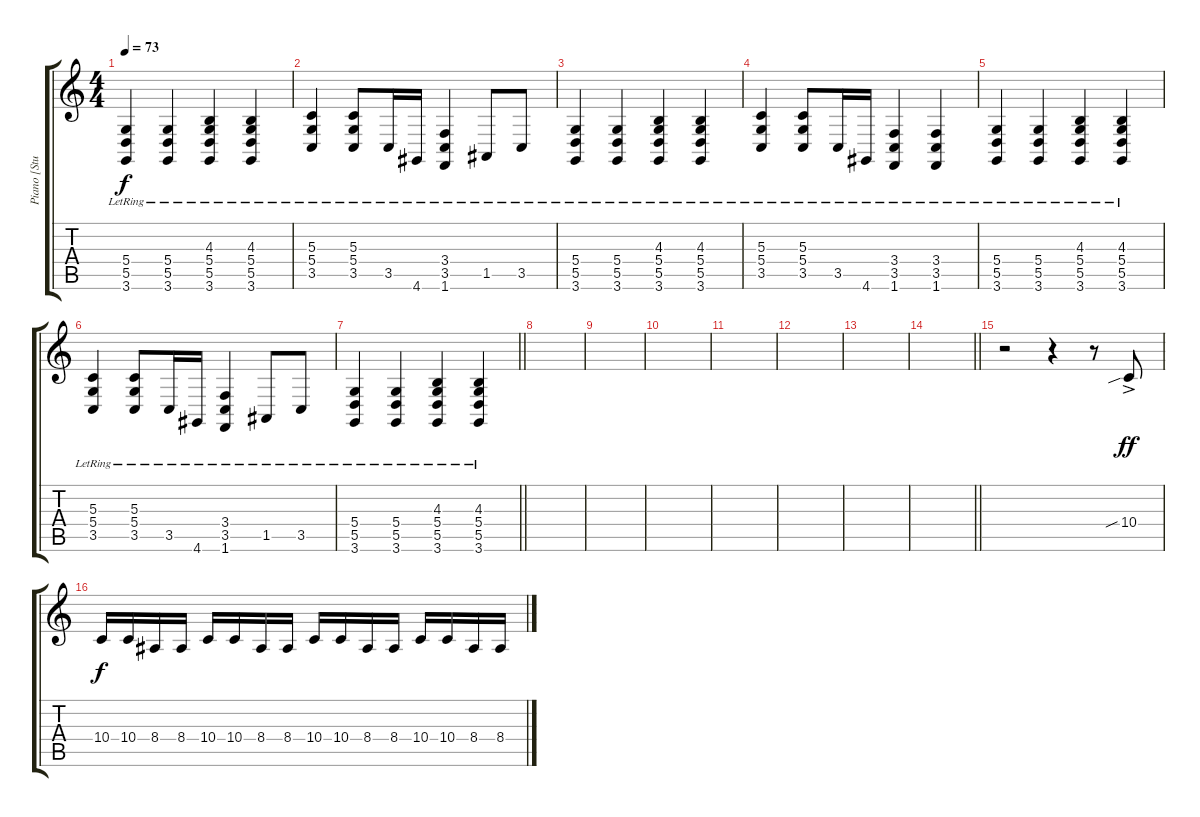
\track ("Piano [Studio]" "Piano [Stu") {instrument acousticgrandpiano}
\staff {score tabs}
\tuning (E4 B3 G3 D3 A2 E2) {hide}
\ts (4 4)
\tempo 73
\clef g2
\ks c
(5.4{lr} 5.5{lr} 3.6{lr}).4{dy f} (5.4{lr} 5.5{lr} 3.6{lr}).4 (4.3{lr} 5.4{lr} 5.5{lr} 3.6{lr}).4 (4.3{lr} 5.4{lr} 5.5{lr} 3.6{lr}).4 |
(5.3{lr} 5.4{lr} 3.5{lr}).4 (5.3{lr} 5.4{lr} 3.5{lr}).8 3.5{lr}.16 4.6{lr}.16 (3.4{lr} 3.5{lr} 1.6{lr}).4 1.5{lr}.8 3.5{lr}.8 |
(5.4{lr} 5.5{lr} 3.6{lr}).4 (5.4{lr} 5.5{lr} 3.6{lr}).4 (4.3{lr} 5.4{lr} 5.5{lr} 3.6{lr}).4 (4.3{lr} 5.4{lr} 5.5{lr} 3.6{lr}).4 |
(5.3{lr} 5.4{lr} 3.5{lr}).4 (5.3{lr} 5.4{lr} 3.5{lr}).8 3.5{lr}.16 4.6{lr}.16 (3.4{lr} 3.5{lr} 1.6{lr}).4 (3.4{lr} 3.5{lr} 1.6{lr}).4 |
(5.4{lr} 5.5{lr} 3.6{lr}).4 (5.4{lr} 5.5{lr} 3.6{lr}).4 (4.3{lr} 5.4{lr} 5.5{lr} 3.6{lr}).4 (4.3{lr} 5.4{lr} 5.5{lr} 3.6{lr}).4 |
(5.3{lr} 5.4{lr} 3.5{lr}).4 (5.3{lr} 5.4{lr} 3.5{lr}).8 3.5{lr}.16 4.6{lr}.16 (3.4{lr} 3.5{lr} 1.6{lr}).4 1.5{lr}.8 3.5{lr}.8 |
\barLineRight lightlight
(5.4{lr} 5.5{lr} 3.6{lr}).4 (5.4{lr} 5.5{lr} 3.6{lr}).4 (4.3{lr} 5.4{lr} 5.5{lr} 3.6{lr}).4 (4.3{lr} 5.4{lr} 5.5{lr} 3.6{lr}).4 |
|
|
|
|
|
|
\barLineRight lightlight
|
r.2 r.4 r.8 10.4{sib ac}.8{dy ff} |
10.4.16{dy f} 10.4.16 8.4.16 8.4.16 10.4.16 10.4.16 8.4.16 8.4.16 10.4.16 10.4.16 8.4.16 8.4.16 10.4.16 10.4.16 8.4.16 8.4.16
